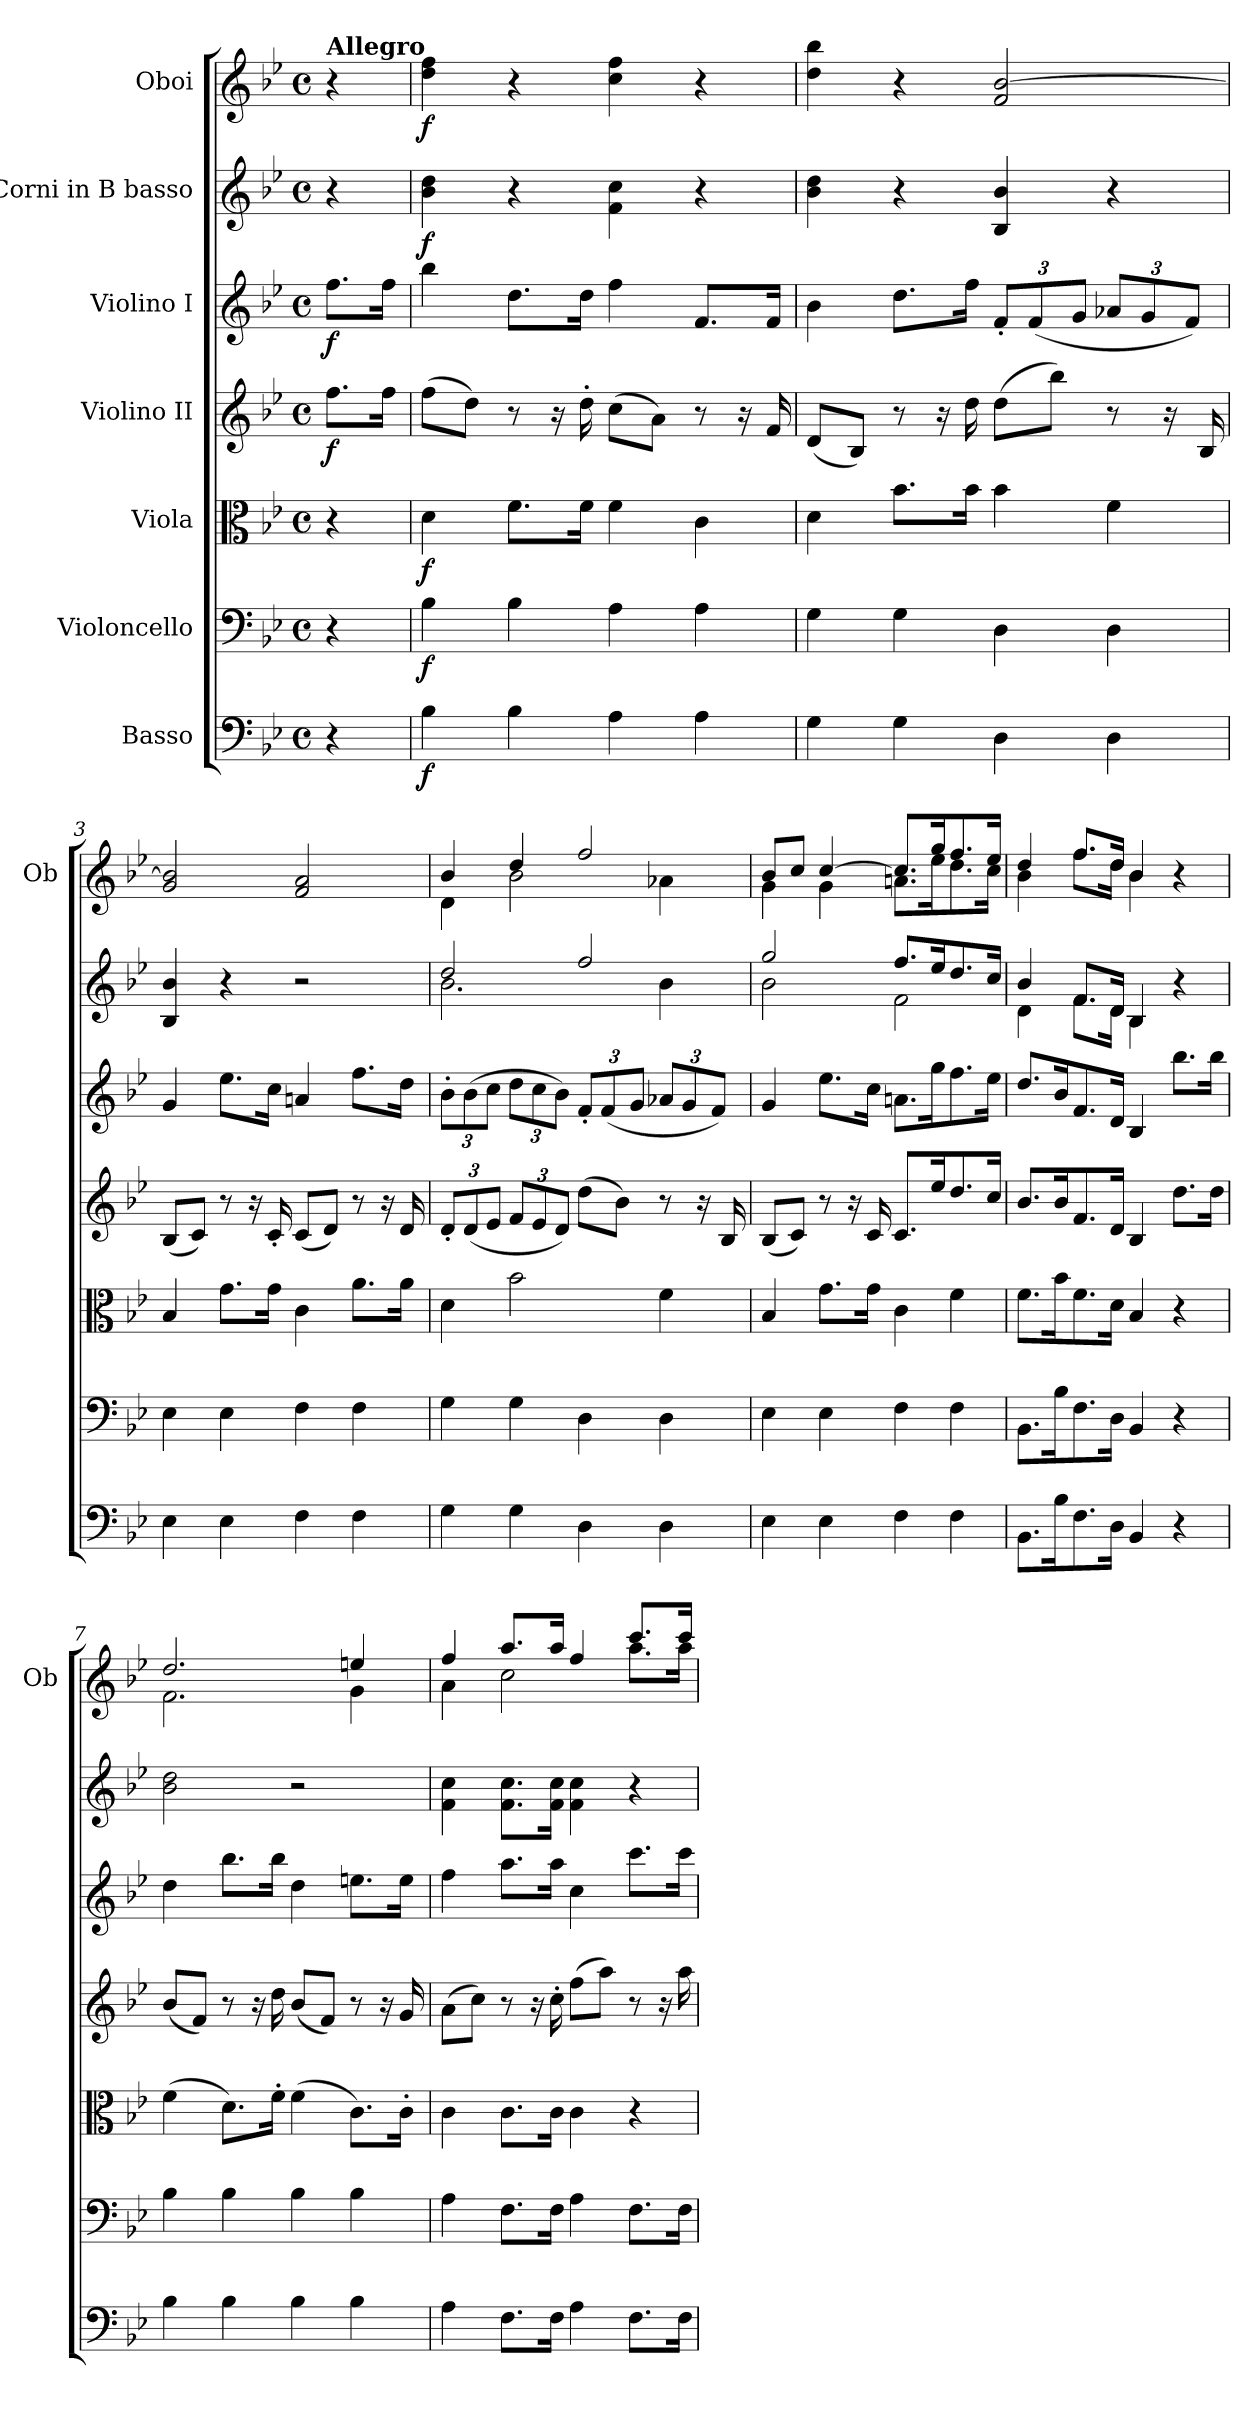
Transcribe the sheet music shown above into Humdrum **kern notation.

**kern	**dynam	**kern	**dynam	**kern	**dynam	**kern	**dynam	**kern	**dynam	**kern	**dynam	**kern	**dynam
*part7	*part7	*part6	*part6	*part5	*part5	*part4	*part4	*part3	*part3	*part2	*part2	*part1	*part1
*staff7	*staff7	*staff6	*staff6	*staff5	*staff5	*staff4	*staff4	*staff3	*staff3	*staff2	*staff2	*staff1	*staff1
*I"Basso	*	*I"Violoncello	*	*I"Viola	*	*I"Violino II	*	*I"Violino I	*	*I"Corni in B basso	*	*I"Oboi	*
*	*	*	*	*	*	*	*	*	*	*	*	*I'Ob	*
*clefF4	*	*clefF4	*	*clefC3	*	*clefG2	*	*clefG2	*	*clefG2	*	*clefG2	*
*ITrd7c12	*	*	*	*	*	*	*	*	*	*ITrd8c14	*	*	*
*k[b-e-]	*	*k[b-e-]	*	*k[b-e-]	*	*k[b-e-]	*	*k[b-e-]	*	*k[b-e-]	*	*k[b-e-]	*
*M4/4	*	*M4/4	*	*M4/4	*	*M4/4	*	*M4/4	*	*M4/4	*	*M4/4	*
*met(c)	*	*met(c)	*	*met(c)	*	*met(c)	*	*met(c)	*	*met(c)	*	*met(c)	*
=	=	=	=	=	=	=	=	=	=	=	=	=	=
!	!	!	!	!	!	!	!	!	!	!	!	!LO:TX:a:B:t=Allegro	!
!	!	!	!	!	!	!	!LO:DY:b	!	!LO:DY:b	!	!	!	!
4r	.	4r	.	4r	.	8.ff\L	f	8.ff\L	f	4r	.	4r	.
.	.	.	.	.	.	16ff\Jk	.	16ff\Jk	.	.	.	.	.
=1	=1	=1	=1	=1	=1	=1	=1	=1	=1	=1	=1	=1	=1
!	!LO:DY:b	!	!LO:DY:b	!	!LO:DY:b	!	!	!	!	!	!LO:DY:b	!	!LO:DY:b
4BB-\	f	4B-\	f	4d\	f	(>8ff\L	.	4bb-\	.	4B-\ 4d\	f	4dd\ 4ff\	f
.	.	.	.	.	.	8dd\J)	.	.	.	.	.	.	.
4BB-\	.	4B-\	.	8.f\L	.	8r	.	8.dd\L	.	4r	.	4r	.
.	.	.	.	.	.	16r	.	.	.	.	.	.	.
.	.	.	.	16f\Jk	.	16dd'\	.	16dd\Jk	.	.	.	.	.
4AA\	.	4A\	.	4f\	.	(>8cc\L	.	4ff\	.	4F\ 4c\	.	4cc\ 4ff\	.
.	.	.	.	.	.	8a\J)	.	.	.	.	.	.	.
4AA\	.	4A\	.	4c\	.	8r	.	8.f/L	.	4r	.	4r	.
.	.	.	.	.	.	16r	.	.	.	.	.	.	.
.	.	.	.	.	.	16f/	.	16f/Jk	.	.	.	.	.
=2	=2	=2	=2	=2	=2	=2	=2	=2	=2	=2	=2	=2	=2
4GG\	.	4G\	.	4d\	.	(<8d/L	.	4b-\	.	4B-\ 4d\	.	4dd\ 4bb-\	.
.	.	.	.	.	.	8B-/J)	.	.	.	.	.	.	.
4GG\	.	4G\	.	8.b-\L	.	8r	.	8.dd\L	.	4r	.	4r	.
.	.	.	.	.	.	16r	.	.	.	.	.	.	.
.	.	.	.	16b-\Jk	.	16dd\	.	16ff\Jk	.	.	.	.	.
*	*	*	*	*	*	*	*	*Xbrackettup	*	*	*	*	*
4DD\	.	4D\	.	4b-\	.	(>8dd\L	.	12f'/L	.	4BB-/ 4B-/	.	2f/ [2b-/	.
.	.	.	.	.	.	.	.	(<12f/	.	.	.	.	.
.	.	.	.	.	.	8bb-\J)	.	.	.	.	.	.	.
.	.	.	.	.	.	.	.	12g/J	.	.	.	.	.
4DD\	.	4D\	.	4f\	.	8r	.	12a-X/L	.	4r	.	.	.
.	.	.	.	.	.	.	.	12g/	.	.	.	.	.
.	.	.	.	.	.	16r	.	.	.	.	.	.	.
.	.	.	.	.	.	.	.	12f/J)	.	.	.	.	.
.	.	.	.	.	.	16B-/	.	.	.	.	.	.	.
=3	=3	=3	=3	=3	=3	=3	=3	=3	=3	=3	=3	=3	=3
4EE-\	.	4E-\	.	4B-/	.	(<8B-/L	.	4g/	.	4BB-/ 4B-/	.	2g/ 2b-/]	.
.	.	.	.	.	.	8c/J)	.	.	.	.	.	.	.
4EE-\	.	4E-\	.	8.g\L	.	8r	.	8.ee-\L	.	4r	.	.	.
.	.	.	.	.	.	16r	.	.	.	.	.	.	.
.	.	.	.	16g\Jk	.	16c'/	.	16cc\Jk	.	.	.	.	.
4FF\	.	4F\	.	4c\	.	(<8c/L	.	4an/	.	2r	.	2f/ 2a/	.
.	.	.	.	.	.	8d/J)	.	.	.	.	.	.	.
4FF\	.	4F\	.	8.a\L	.	8r	.	8.ff\L	.	.	.	.	.
.	.	.	.	.	.	16r	.	.	.	.	.	.	.
.	.	.	.	16a\Jk	.	16d/	.	16dd\Jk	.	.	.	.	.
=4	=4	=4	=4	=4	=4	=4	=4	=4	=4	=4	=4	=4	=4
*	*	*	*	*	*	*Xbrackettup	*	*	*	*	*	*	*
*	*	*	*	*	*	*	*	*	*	*^	*	*^	*
4GG\	.	4G\	.	4d\	.	12d'/L	.	12b-'\L	.	2d/	2.B-\	.	4b-/	4d\	.
.	.	.	.	.	.	(<12d/	.	(>12b-\	.	.	.	.	.	.	.
.	.	.	.	.	.	12e-/J	.	12cc\J	.	.	.	.	.	.	.
4GG\	.	4G\	.	2b-\	.	12f/L	.	12dd\L	.	.	.	.	4dd/	2b-\	.
.	.	.	.	.	.	12e-/	.	12cc\	.	.	.	.	.	.	.
.	.	.	.	.	.	12d/J)	.	12b-\J)	.	.	.	.	.	.	.
4DD\	.	4D\	.	.	.	(>8dd\L	.	12f'/L	.	2f/	.	.	2ff/	.	.
.	.	.	.	.	.	.	.	(<12f/	.	.	.	.	.	.	.
.	.	.	.	.	.	8b-\J)	.	.	.	.	.	.	.	.	.
.	.	.	.	.	.	.	.	12g/J	.	.	.	.	.	.	.
4DD\	.	4D\	.	4f\	.	8r	.	12a-X/L	.	.	4B-\	.	.	4a-X\	.
.	.	.	.	.	.	.	.	12g/	.	.	.	.	.	.	.
.	.	.	.	.	.	16r	.	.	.	.	.	.	.	.	.
.	.	.	.	.	.	.	.	12f/J)	.	.	.	.	.	.	.
.	.	.	.	.	.	16B-/	.	.	.	.	.	.	.	.	.
!!LO:LB:g=z	!!
=5	=5	=5	=5	=5	=5	=5	=5	=5	=5	=5	=5	=5	=5	=5	=5
4EE-\	.	4E-\	.	4B-/	.	(<8B-/L	.	4g/	.	2g/	2B-\	.	8b-/L	4g\	.
.	.	.	.	.	.	8c/J)	.	.	.	.	.	.	8cc/J	.	.
4EE-\	.	4E-\	.	8.g\L	.	8r	.	8.ee-\L	.	.	.	.	[4cc/	4g\	.
.	.	.	.	.	.	16r	.	.	.	.	.	.	.	.	.
.	.	.	.	16g\Jk	.	16c/	.	16cc\Jk	.	.	.	.	.	.	.
4FF\	.	4F\	.	4c\	.	8.c/L	.	8.an\L	.	8.f/L	2F\	.	8.cc/L]	8.an\L	.
.	.	.	.	.	.	16ee-/K	.	16gg\K	.	16e-/K	.	.	16gg/K	16ee-\K	.
4FF\	.	4F\	.	4f\	.	8.dd/	.	8.ff\	.	8.d/	.	.	8.ff/	8.dd\	.
.	.	.	.	.	.	16cc/Jk	.	16ee-\Jk	.	16c/Jk	.	.	16ee-/Jk	16cc\Jk	.
=6	=6	=6	=6	=6	=6	=6	=6	=6	=6	=6	=6	=6	=6	=6	=6
8.BBB-\L	.	8.BB-\L	.	8.f\L	.	8.b-/L	.	8.dd/L	.	4B-/	4D\	.	4dd/	4b-\	.
16BB-\K	.	16B-\K	.	16b-\K	.	16b-/K	.	16b-/K	.	.	.	.	.	.	.
8.FF\	.	8.F\	.	8.f\	.	8.f/	.	8.f/	.	8.F/L	8.F\L	.	8.ff/L	8.ff\L	.
16DD\Jk	.	16D\Jk	.	16d\Jk	.	16d/Jk	.	16d/Jk	.	16D/Jk	16D\Jk	.	16dd/Jk	16dd\Jk	.
4BBB-/	.	4BB-/	.	4B-/	.	4B-/	.	4B-/	.	4BB-/	4BB-\	.	4b-/	4b-\	.
4r	.	4r	.	4r	.	8.dd\L	.	8.bb-\L	.	4r	4ryy	.	4r	4ryy	.
.	.	.	.	.	.	16dd\Jk	.	16bb-\Jk	.	.	.	.	.	.	.
*	*	*	*	*	*	*	*	*	*	*v	*v	*	*	*	*
=7	=7	=7	=7	=7	=7	=7	=7	=7	=7	=7	=7	=7	=7	=7
4BB-\	.	4B-\	.	(>4f\	.	(<8b-/L	.	4dd\	.	2B-\ 2d\	.	2.dd/	2.f\	.
.	.	.	.	.	.	8f/J)	.	.	.	.	.	.	.	.
4BB-\	.	4B-\	.	8.d\L)	.	8r	.	8.bb-\L	.	.	.	.	.	.
.	.	.	.	.	.	16r	.	.	.	.	.	.	.	.
.	.	.	.	16f'\Jk	.	16dd\	.	16bb-\Jk	.	.	.	.	.	.
4BB-\	.	4B-\	.	(>4f\	.	(<8b-/L	.	4dd\	.	2r	.	.	.	.
.	.	.	.	.	.	8f/J)	.	.	.	.	.	.	.	.
4BB-\	.	4B-\	.	8.c\L)	.	8r	.	8.een\L	.	.	.	4een/	4g\	.
.	.	.	.	.	.	16r	.	.	.	.	.	.	.	.
.	.	.	.	16c'\Jk	.	16g/	.	16ee\Jk	.	.	.	.	.	.
=8	=8	=8	=8	=8	=8	=8	=8	=8	=8	=8	=8	=8	=8	=8
4AA\	.	4A\	.	4c\	.	(>8a\L	.	4ff\	.	4F\ 4c\	.	4ff/	4a\	.
.	.	.	.	.	.	8cc\J)	.	.	.	.	.	.	.	.
8.FF\L	.	8.F\L	.	8.c\L	.	8r	.	8.aa\L	.	8.F\ 8.c\L	.	8.aa/L	2cc\	.
.	.	.	.	.	.	16r	.	.	.	.	.	.	.	.
16FF\Jk	.	16F\Jk	.	16c\Jk	.	16cc'\	.	16aa\Jk	.	16F\ 16c\Jk	.	16aa/Jk	.	.
4AA\	.	4A\	.	4c\	.	(>8ff\L	.	4cc\	.	4F\ 4c\	.	4ff/	.	.
.	.	.	.	.	.	8aa\J)	.	.	.	.	.	.	.	.
8.FF\L	.	8.F\L	.	4r	.	8r	.	8.ccc\L	.	4r	.	8.ccc/L	8.aa\L	.
.	.	.	.	.	.	16r	.	.	.	.	.	.	.	.
16FF\Jk	.	16F\Jk	.	.	.	16aa\	.	16ccc\Jk	.	.	.	16ccc/Jk	16aa\Jk	.
*	*	*	*	*	*	*	*	*	*	*	*	*v	*v	*
=	=	=	=	=	=	=	=	=	=	=	=	=	=
*-	*-	*-	*-	*-	*-	*-	*-	*-	*-	*-	*-	*-	*-
